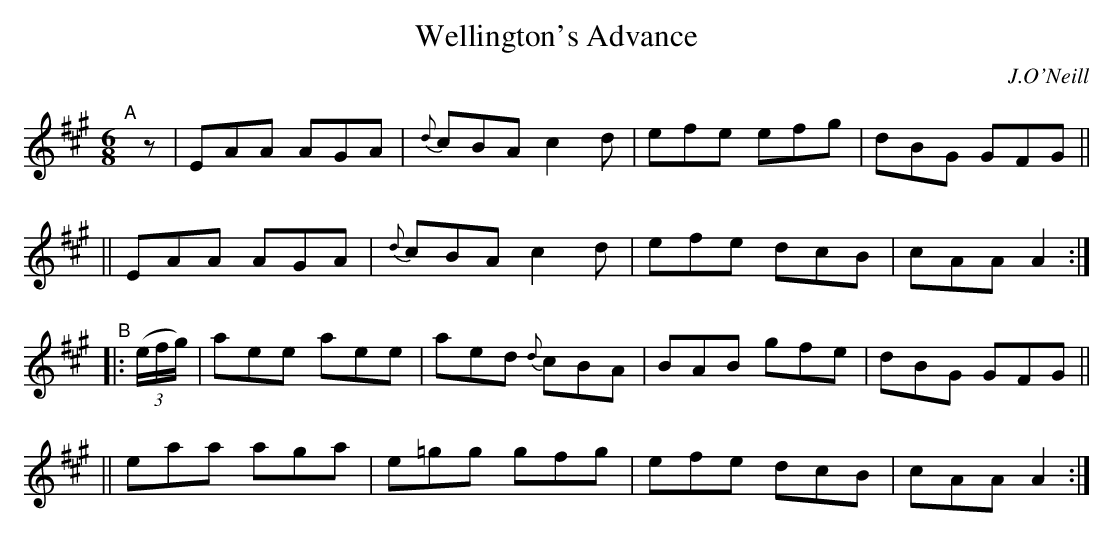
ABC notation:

X:1
T: Wellington's Advance
O: J.O'Neill
M: 6/8
L: 1/8
K: A
"^A"[|] z \
|  EAA AGA | {d}cBA c2d | efe efg | dBG GFG ||
|| EAA AGA | {d}cBA c2d | efe dcB | cAA A2 :|
"^B"|: (3(e/f/g/) \
|  aee aee | aed {d}cBA | BAB gfe | dBG GFG ||
|| eaa aga | e=gg   gfg | efe dcB | cAA A2 :|
